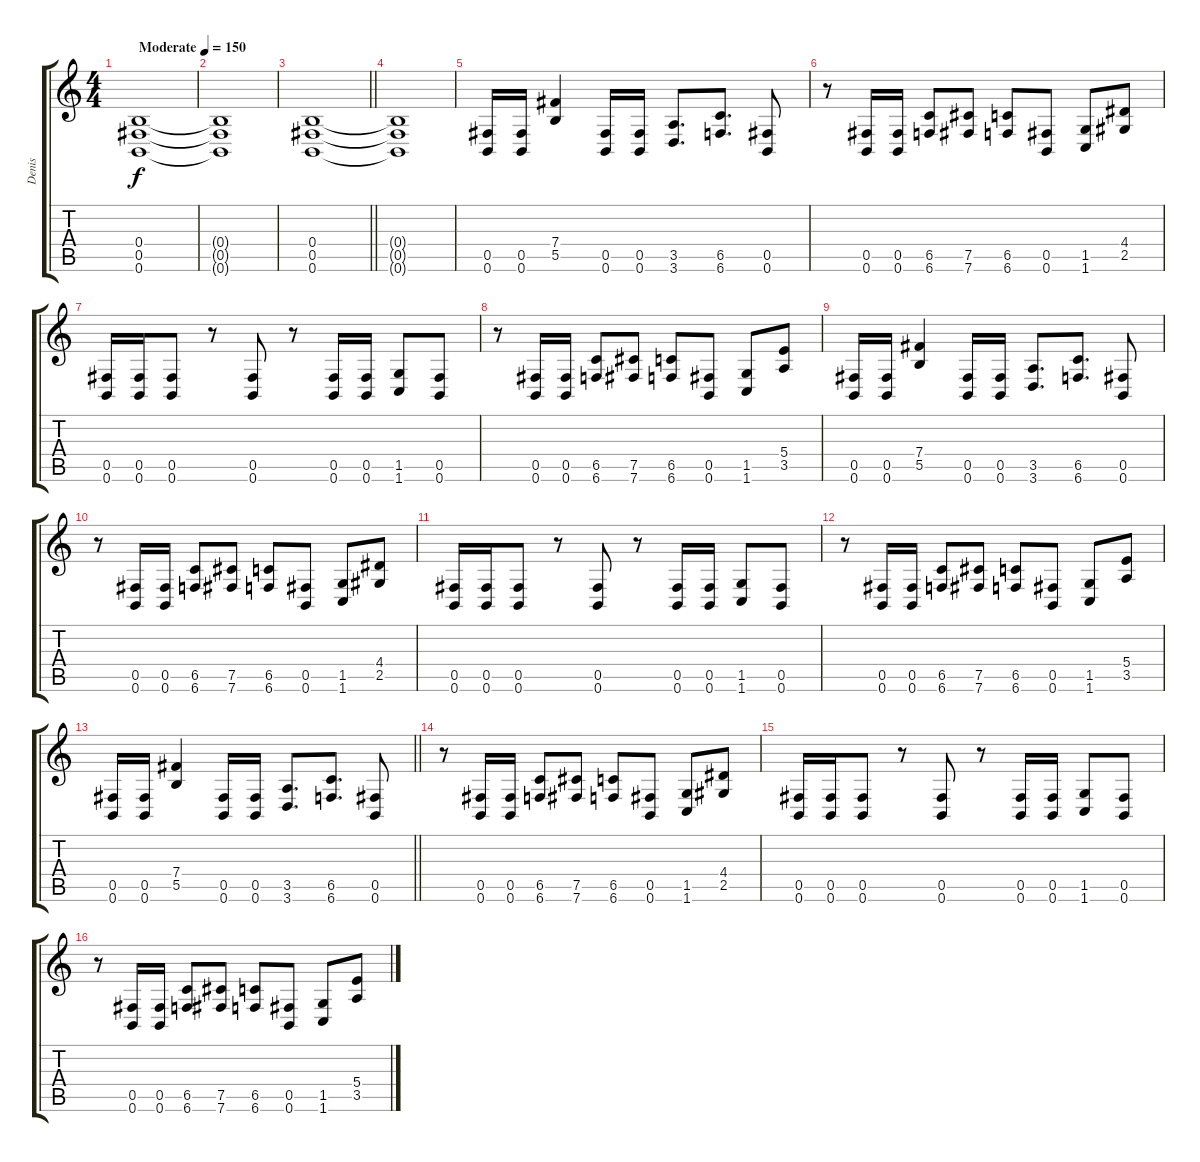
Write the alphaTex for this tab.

\track ("Denis" "Denis") {instrument distortionguitar}
\staff {score tabs}
\tuning (Db4 Ab3 E3 B2 Gb2 B1) {hide}
\ts (4 4)
\tempo (150 "Moderate")
\clef g2
\ks c
(0.4 0.5 0.6).1{dy f instrument distortionguitar} |
(0.4{t} 0.5{t} 0.6{t}).1 |
\barLineRight lightlight
(0.4 0.5 0.6).1 |
(0.4{t} 0.5{t} 0.6{t}).1 |
(0.5 0.6).16 (0.5 0.6).16 (7.4 5.5).4 (0.5 0.6).16 (0.5 0.6).16 (3.5 3.6).8{d} (6.5 6.6).8{d} (0.5 0.6).8 |
r.8 (0.5 0.6).16 (0.5 0.6).16 (6.5 6.6).8 (7.5 7.6).8 (6.5 6.6).8 (0.5 0.6).8 (1.5 1.6).8 (4.4 2.5).8 |
(0.5 0.6).16 (0.5 0.6).16 (0.5 0.6).8 r.8 (0.5 0.6).8 r.8 (0.5 0.6).16 (0.5 0.6).16 (1.5 1.6).8 (0.5 0.6).8 |
r.8 (0.5 0.6).16 (0.5 0.6).16 (6.5 6.6).8 (7.5 7.6).8 (6.5 6.6).8 (0.5 0.6).8 (1.5 1.6).8 (5.4 3.5).8 |
(0.5 0.6).16 (0.5 0.6).16 (7.4 5.5).4 (0.5 0.6).16 (0.5 0.6).16 (3.5 3.6).8{d} (6.5 6.6).8{d} (0.5 0.6).8 |
r.8 (0.5 0.6).16 (0.5 0.6).16 (6.5 6.6).8 (7.5 7.6).8 (6.5 6.6).8 (0.5 0.6).8 (1.5 1.6).8 (4.4 2.5).8 |
(0.5 0.6).16 (0.5 0.6).16 (0.5 0.6).8 r.8 (0.5 0.6).8 r.8 (0.5 0.6).16 (0.5 0.6).16 (1.5 1.6).8 (0.5 0.6).8 |
r.8 (0.5 0.6).16 (0.5 0.6).16 (6.5 6.6).8 (7.5 7.6).8 (6.5 6.6).8 (0.5 0.6).8 (1.5 1.6).8 (5.4 3.5).8 |
\barLineRight lightlight
(0.5 0.6).16 (0.5 0.6).16 (7.4 5.5).4 (0.5 0.6).16 (0.5 0.6).16 (3.5 3.6).8{d} (6.5 6.6).8{d} (0.5 0.6).8 |
r.8 (0.5 0.6).16 (0.5 0.6).16 (6.5 6.6).8 (7.5 7.6).8 (6.5 6.6).8 (0.5 0.6).8 (1.5 1.6).8 (4.4 2.5).8 |
(0.5 0.6).16 (0.5 0.6).16 (0.5 0.6).8 r.8 (0.5 0.6).8 r.8 (0.5 0.6).16 (0.5 0.6).16 (1.5 1.6).8 (0.5 0.6).8 |
r.8 (0.5 0.6).16 (0.5 0.6).16 (6.5 6.6).8 (7.5 7.6).8 (6.5 6.6).8 (0.5 0.6).8 (1.5 1.6).8 (5.4 3.5).8
